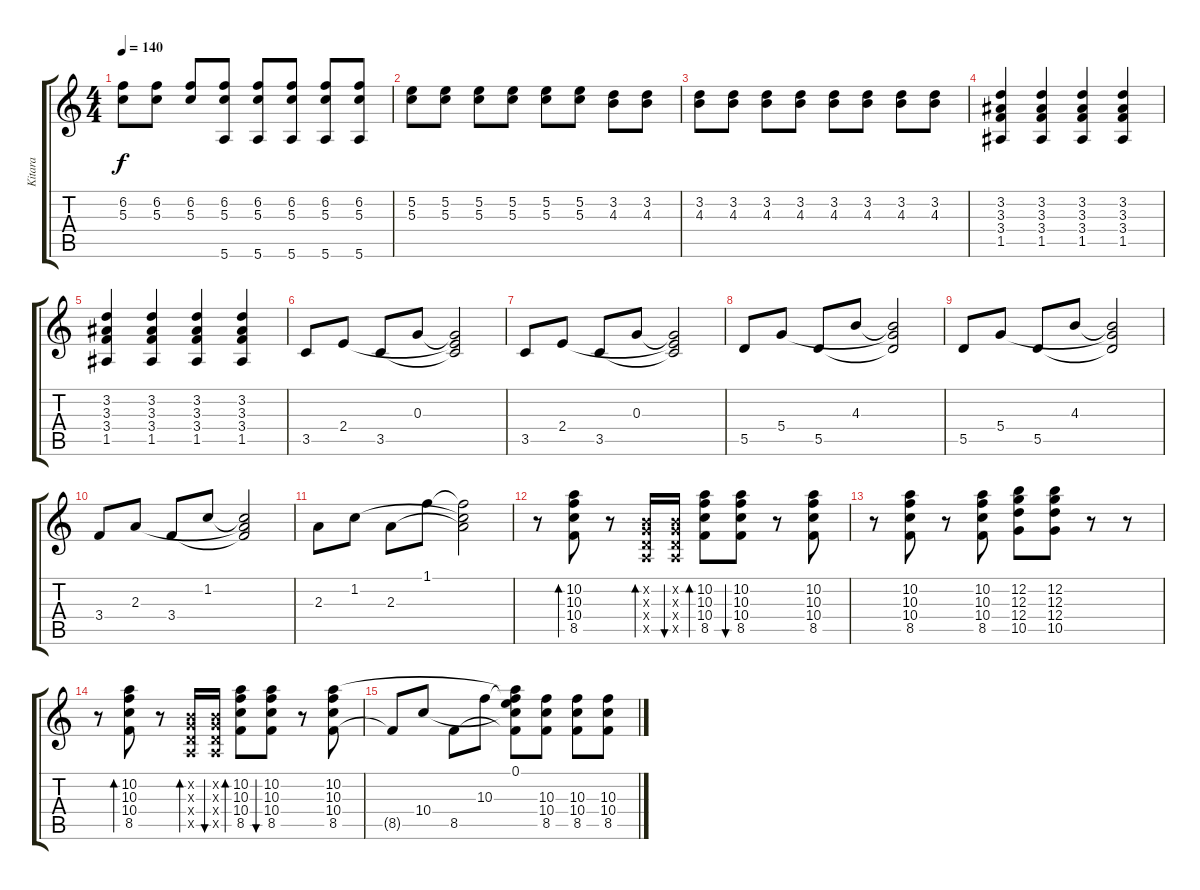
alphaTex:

\track ("Kitara" "Kitara") {instrument electricguitarclean}
\staff {score tabs}
\tuning (E4 B3 G3 D3 A2 E2) {hide}
\ts (4 4)
\tempo 140
\clef g2
\ks c
(6.2 5.3).8{dy f} (6.2 5.3).8 (6.2 5.3).8 (6.2 5.3 5.6{t}).8 (6.2 5.3 5.6).8 (6.2 5.3 5.6).8 (6.2 5.3 5.6).8 (6.2 5.3 5.6).8 |
(5.2 5.3).8 (5.2 5.3).8 (5.2 5.3).8 (5.2 5.3).8 (5.2 5.3).8 (5.2 5.3).8 (3.2 4.3).8 (3.2 4.3).8 |
(3.2 4.3).8 (3.2 4.3).8 (3.2 4.3).8 (3.2 4.3).8 (3.2 4.3).8 (3.2 4.3).8 (3.2 4.3).8 (3.2 4.3).8 |
(3.2 3.3 3.4 1.5).4{volume 13} (3.2 3.3 3.4 1.5).4 (3.2 3.3 3.4 1.5).4 (3.2 3.3 3.4 1.5).4 |
(3.2 3.3 3.4 1.5).4 (3.2 3.3 3.4 1.5).4 (3.2 3.3 3.4 1.5).4 (3.2 3.3 3.4 1.5).4 |
3.5.8 2.4.8 3.5.8 0.3.8 (0.3{t} 2.4{t} 3.5{t}).2 |
3.5.8 2.4.8 3.5.8 0.3.8 (0.3{t} 2.4{t} 3.5{t}).2 |
5.5.8 5.4.8 5.5.8 4.3.8 (4.3{t} 5.4{t} 5.5{t}).2 |
5.5.8 5.4.8 5.5.8 4.3.8 (4.3{t} 5.4{t} 5.5{t}).2 |
3.4.8 2.3.8 3.4.8 1.2.8 (1.2{t} 2.3{t} 3.4{t}).2 |
2.3.8 1.2.8 2.3.8 1.1.8 (1.1{t} 1.2{t} 2.3{t}).2 |
r.8 (10.2 10.3 10.4 8.5).8{bd 60} r.8 (0.2{x} 0.3{x} 0.4{x} 0.5{x}).16{bd 60} (0.2{x} 0.3{x} 0.4{x} 0.5{x}).16{bu 60} (10.2 10.3 10.4 8.5).8{bd 60} (10.2 10.3 10.4 8.5).8{bu 60} r.8 (10.2 10.3 10.4 8.5).8 |
r.8 (10.2 10.3 10.4 8.5).8 r.8 (10.2 10.3 10.4 8.5).8 (12.2 12.3 12.4 10.5).8 (12.2 12.3 12.4 10.5).8 r.8 r.8 |
r.8 (10.2 10.3 10.4 8.5).8{bd 60} r.8 (0.2{x} 0.3{x} 0.4{x} 0.5{x}).16{bd 60} (0.2{x} 0.3{x} 0.4{x} 0.5{x}).16{bu 60} (10.2 10.3 10.4 8.5).8{bd 60} (10.2 10.3 10.4 8.5).8{bu 60} r.8 (10.2 10.3 10.4 8.5).8 |
8.5{t}.8 10.4.8 8.5.8 10.3.8 (0.1 10.2{t} 10.3{t} 10.4{t} 8.5{t}).8 (10.3 10.4 8.5).8 (10.3 10.4 8.5).8 (10.3 10.4 8.5).8
